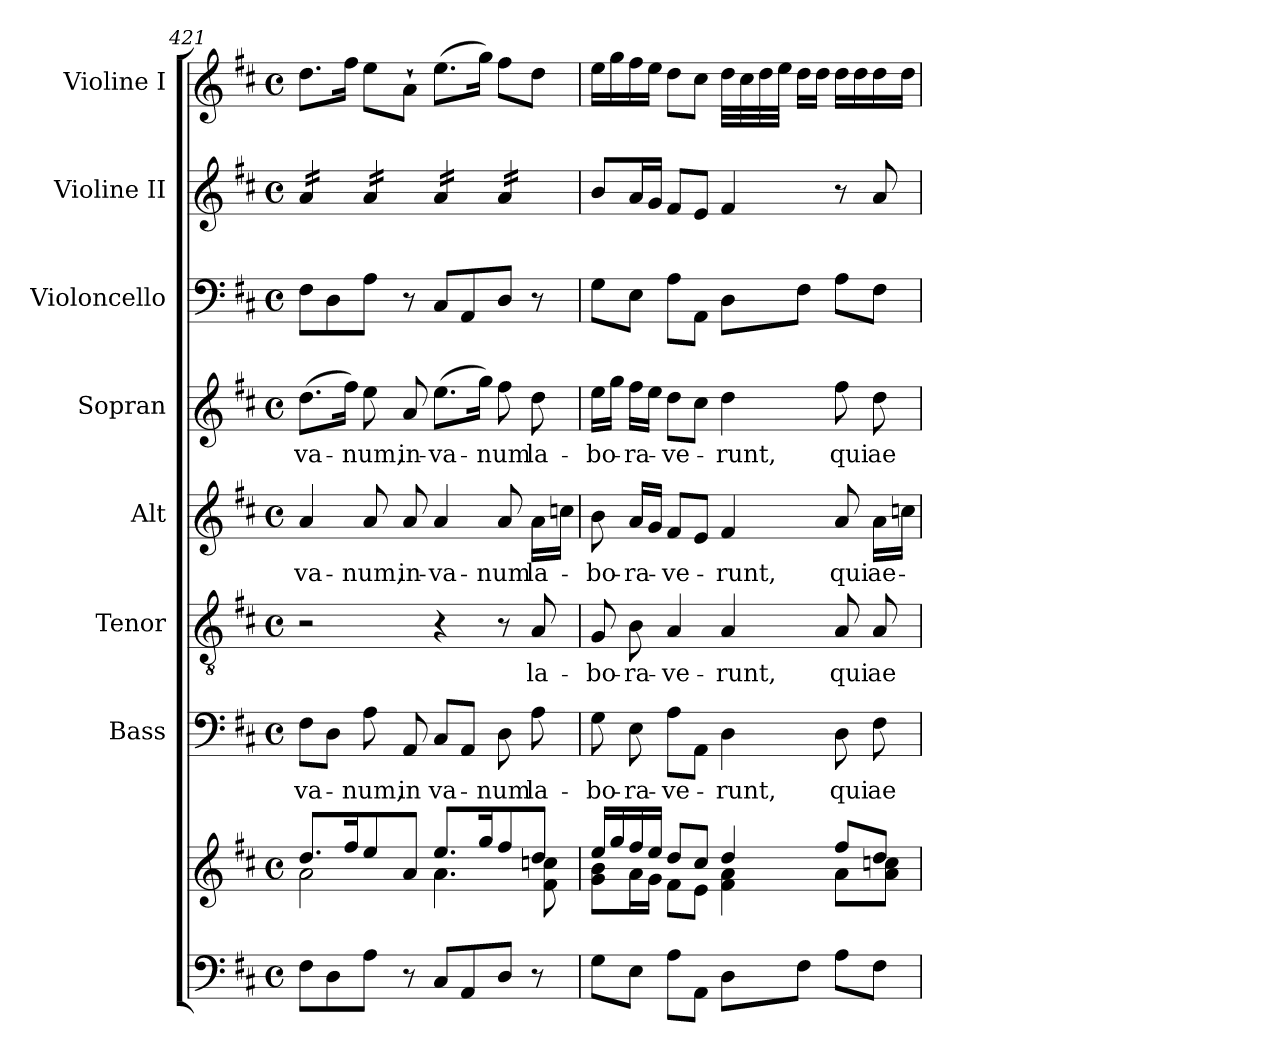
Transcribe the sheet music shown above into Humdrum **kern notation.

**kern	**kern	**kern	**text	**kern	**text	**kern	**text	**kern	**text	**kern	**kern	**kern
*part8	*part8	*part7	*part7	*part6	*part6	*part5	*part5	*part4	*part4	*part3	*part2	*part1
*staff9	*staff8	*staff7	*staff7	*staff6	*staff6	*staff5	*staff5	*staff4	*staff4	*staff3	*staff2	*staff1
*	*	*I"Bass	*	*I"Tenor	*	*I"Alt	*	*I"Sopran	*	*I"Violoncello	*I"Violine II	*I"Violine I
*	*	*I'B.	*	*I'T.	*	*I'A.	*	*I'S.	*	*I'Vc.	*I'Vl. II	*I'Vl. I
*clefF4	*clefG2	*clefF4	*	*clefGv2	*	*clefG2	*	*clefG2	*	*clefF4	*clefG2	*clefG2
*	*	*	*	*	*	*	*	*	*	*ITrd7c12	*	*
*k[f#c#]	*k[f#c#]	*k[f#c#]	*	*k[f#c#]	*	*k[f#c#]	*	*k[f#c#]	*	*k[f#c#]	*k[f#c#]	*k[f#c#]
*D:	*D:	*D:	*	*D:	*	*D:	*	*D:	*	*D:	*D:	*D:
*M4/4	*M4/4	*M4/4	*	*M4/4	*	*M4/4	*	*M4/4	*	*M4/4	*M4/4	*M4/4
*met(c)	*met(c)	*met(c)	*	*met(c)	*	*met(c)	*	*met(c)	*	*met(c)	*met(c)	*met(c)
=421	=421	=421	=421	=421	=421	=421	=421	=421	=421	=421	=421	=421
*	*^	*	*	*	*	*	*	*	*	*	*	*
!	!	!	!	!LO:LY:b	!	!	!	!LO:LY:b	!	!LO:LY:b	!	!	!
*	*	*	*	*	*	*	*	*	*	*	*	*tremolo	*
8F#\L	8.dd/L	2a\	8F#\L	-va-	2r	.	4a/	-va-	(>8.dd\L	-va-	8FF#\L	16a/LL	8.dd\L
.	.	.	.	.	.	.	.	.	.	.	.	16a/	.
8D\	.	.	8D\J	.	.	.	.	.	.	.	8DD\	16a/	.
.	16ff#/k	.	.	.	.	.	.	.	16ff#\Jk)	.	.	16a/JJ	16ff#\Jk
!	!	!	!	!LO:LY:b	!	!	!	!LO:LY:b	!	!LO:LY:b	!	!	!
8A\J	8ee/	.	8A\	-num,	.	.	8a/	-num,	8ee\	-num,	8AA\J	16a/LL	8ee\L
.	.	.	.	.	.	.	.	.	.	.	.	16a/	.
!	!	!	!	!LO:LY:b	!	!	!	!LO:LY:b	!	!LO:LY:b	!	!	!
8r	8a/J	.	8AA/	in	.	.	8a/	in-	8a/	in-	8r	16a/	8a`>\J
.	.	.	.	.	.	.	.	.	.	.	.	16a/JJ	.
!	!	!	!	!LO:LY:b	!	!	!	!LO:LY:b	!	!LO:LY:b	!	!	!
8C#/L	8.ee/L	4.a\	8C#/L	va-	4r	.	4a/	-va-	(>8.ee\L	-va-	8CC#/L	16a/LL	(>8.ee\L
.	.	.	.	.	.	.	.	.	.	.	.	16a/	.
8AA/	.	.	8AA/J	.	.	.	.	.	.	.	8AAA/	16a/	.
.	16gg/k	.	.	.	.	.	.	.	16gg\Jk)	.	.	16a/JJ	16gg\Jk)
!	!	!	!	!LO:LY:b	!	!	!	!LO:LY:b	!	!LO:LY:b	!	!	!
8D/J	8ff#/	.	8D\	-num	8r	.	8a/	-num	8ff#\	-num	8DD/J	16a/LL	8ff#\L
.	.	.	.	.	.	.	.	.	.	.	.	16a/	.
!	!	!	!	!LO:LY:b	!	!LO:LY:b	!	!LO:LY:b	!	!LO:LY:b	!	!	!
8r	8dd/J	8f#\ 8ccn\	8A\	la-	8A/	la-	16a\LL	la-	8dd\	la-	8r	16a/	8dd\J
.	.	.	.	.	.	.	16ccn\JJ	.	.	.	.	16a/JJ	.
*	*	*	*	*	*	*	*	*	*	*	*	*Xtremolo	*
!!LO:PB:g=z
=422	=422	=422	=422	=422	=422	=422	=422	=422	=422	=422	=422	=422	=422
!	!	!	!	!LO:LY:b	!	!LO:LY:b	!	!LO:LY:b	!	!LO:LY:b	!	!	!
8G\L	16ee/LL	8g\ 8b\L	8G\	-bo-	8G/	-bo-	8b\	-bo-	16ee\LL	-bo-	8GG\L	8b/L	16ee\LL
.	16gg/	.	.	.	.	.	.	.	16gg\JJ	.	.	.	16gg\
!	!	!	!	!LO:LY:b	!	!LO:LY:b	!	!LO:LY:b	!	!LO:LY:b	!	!	!
8E\J	16ff#/	16a\L	8E\	-ra-	8B\	-ra-	16a/LL	-ra-	16ff#\LL	-ra-	8EE\J	16a/L	16ff#\
.	16ee/JJ	16g\JJ	.	.	.	.	16g/JJ	.	16ee\JJ	.	.	16g/JJ	16ee\JJ
!	!	!	!	!LO:LY:b	!	!LO:LY:b	!	!LO:LY:b	!	!LO:LY:b	!	!	!
8A\L	8dd/L	8f#\L	8A\L	-ve-	4A/	-ve-	8f#/L	-ve-	8dd\L	-ve-	8AA\L	8f#/L	8dd\L
8AA\J	8cc#/J	8e\J	8AA\J	.	.	.	8e/J	.	8cc#\J	.	8AAA\J	8e/J	8cc#\J
!	!	!	!	!LO:LY:b	!	!LO:LY:b	!	!LO:LY:b	!	!LO:LY:b	!	!	!
8D\L	4dd/	4f#\ 4a\	4D\	-runt,	4A/	-runt,	4f#/	-runt,	4dd\	-runt,	8DD\L	4f#/	32dd\LLL
.	.	.	.	.	.	.	.	.	.	.	.	.	32cc#\
.	.	.	.	.	.	.	.	.	.	.	.	.	32dd\
.	.	.	.	.	.	.	.	.	.	.	.	.	32ee\JJJ
8F#\J	.	.	.	.	.	.	.	.	.	.	8FF#\J	.	16dd\LL
.	.	.	.	.	.	.	.	.	.	.	.	.	16dd\JJ
!	!	!	!	!LO:LY:b	!	!LO:LY:b	!	!LO:LY:b	!	!LO:LY:b	!	!	!
8A\L	8ff#/L	8a\L	8D\	qui	8A/	qui	8a/	qui	8ff#\	qui	8AA\L	8r	16dd\LL
.	.	.	.	.	.	.	.	.	.	.	.	.	16dd\
!	!	!	!	!LO:LY:b	!	!LO:LY:b	!	!LO:LY:b	!	!LO:LY:b	!	!	!
8F#\J	8dd/J	8a\ 8ccn\J	8F#\	ae-	8A/	ae-	16a\LL	ae-	8dd\	ae-	8FF#\J	8a/	16dd\
.	.	.	.	.	.	.	16ccn\JJ	.	.	.	.	.	16dd\JJ
*	*v	*v	*	*	*	*	*	*	*	*	*	*	*
=	=	=	=	=	=	=	=	=	=	=	=	=
*-	*-	*-	*-	*-	*-	*-	*-	*-	*-	*-	*-	*-
